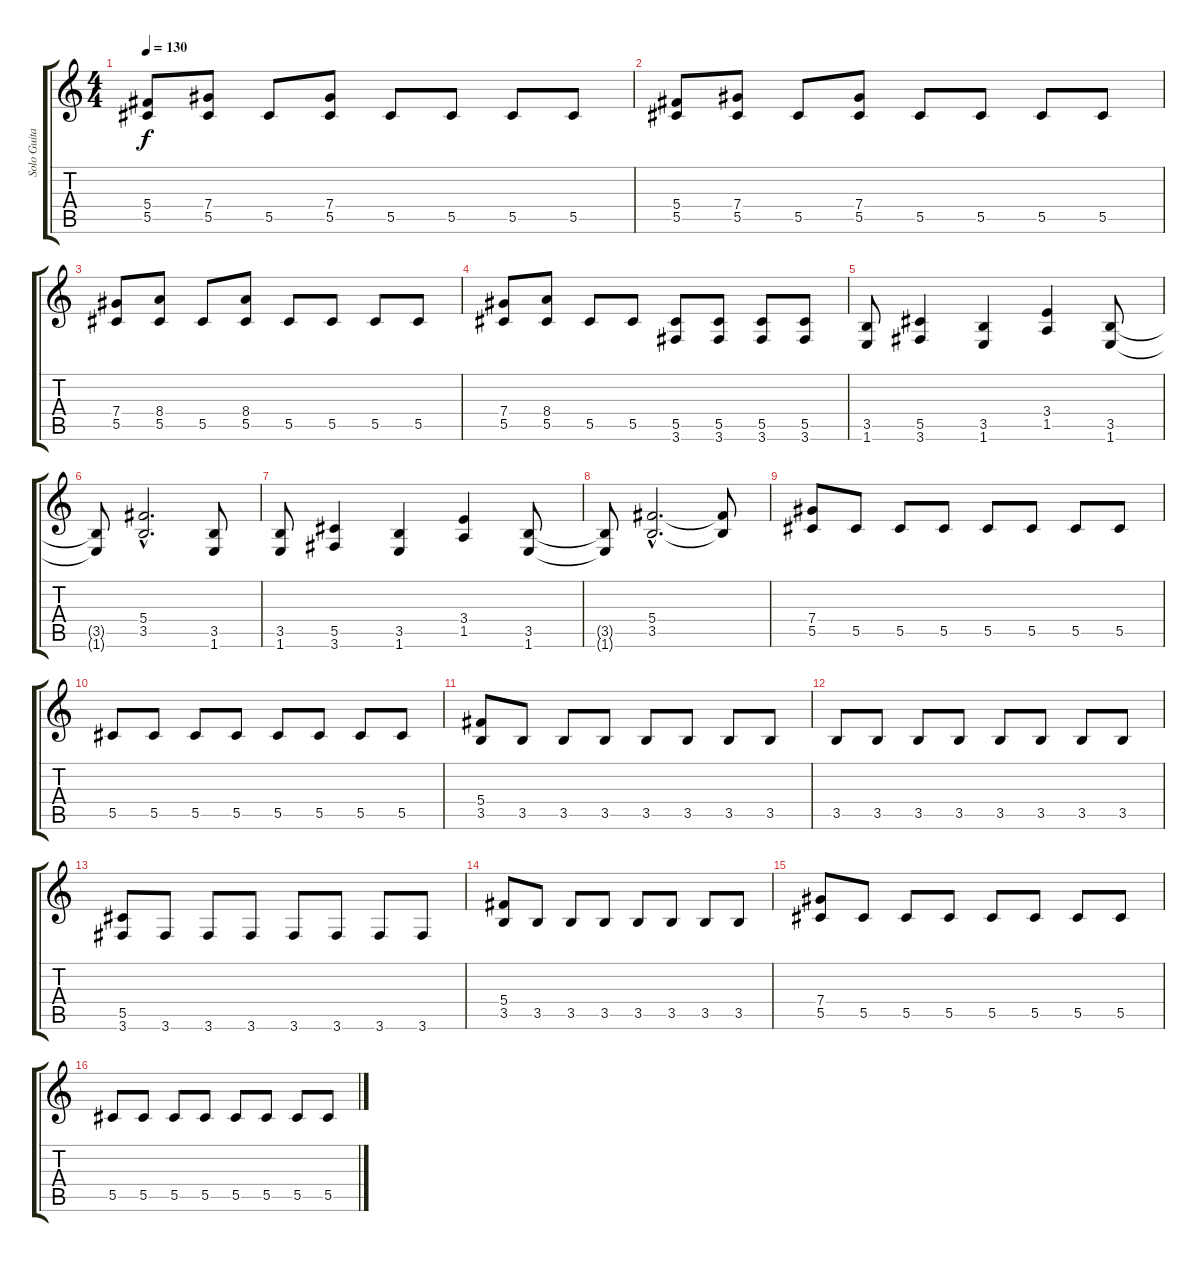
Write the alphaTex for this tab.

\track ("Solo Guitar" "Solo Guita") {instrument distortionguitar}
\staff {score tabs}
\tuning (Eb4 Bb3 Gb3 Db3 Ab2 Eb2) {hide}
\ts (4 4)
\tempo 130
\clef g2
\ks c
(5.4 5.5).8{dy f} (7.4 5.5).8 5.5.8 (7.4 5.5).8 5.5.8 5.5.8 5.5.8 5.5.8 |
(5.4 5.5).8 (7.4 5.5).8 5.5.8 (7.4 5.5).8 5.5.8 5.5.8 5.5.8 5.5.8 |
(7.4 5.5).8 (8.4 5.5).8 5.5.8 (8.4 5.5).8 5.5.8 5.5.8 5.5.8 5.5.8 |
(7.4 5.5).8 (8.4 5.5).8 5.5.8 5.5.8 (5.5 3.6).8 (5.5 3.6).8 (5.5 3.6).8 (5.5 3.6).8 |
(3.5 1.6).8 (5.5 3.6).4 (3.5 1.6).4 (3.4 1.5).4 (3.5 1.6).8 |
(3.5{t} 1.6{t}).8 (5.4{hac} 3.5{hac}).2{d} (3.5 1.6).8 |
(3.5 1.6).8 (5.5 3.6).4 (3.5 1.6).4 (3.4 1.5).4 (3.5 1.6).8 |
(3.5{t} 1.6{t}).8 (5.4{hac} 3.5{hac}).2{d} (5.4{t} 3.5{t}).8 |
(7.4 5.5).8 5.5.8 5.5.8 5.5.8 5.5.8 5.5.8 5.5.8 5.5.8 |
5.5.8 5.5.8 5.5.8 5.5.8 5.5.8 5.5.8 5.5.8 5.5.8 |
(5.4 3.5).8 3.5.8 3.5.8 3.5.8 3.5.8 3.5.8 3.5.8 3.5.8 |
3.5.8 3.5.8 3.5.8 3.5.8 3.5.8 3.5.8 3.5.8 3.5.8 |
(5.5 3.6).8 3.6.8 3.6.8 3.6.8 3.6.8 3.6.8 3.6.8 3.6.8 |
(5.4 3.5).8 3.5.8 3.5.8 3.5.8 3.5.8 3.5.8 3.5.8 3.5.8 |
(7.4 5.5).8 5.5.8 5.5.8 5.5.8 5.5.8 5.5.8 5.5.8 5.5.8 |
5.5.8 5.5.8 5.5.8 5.5.8 5.5.8 5.5.8 5.5.8 5.5.8
